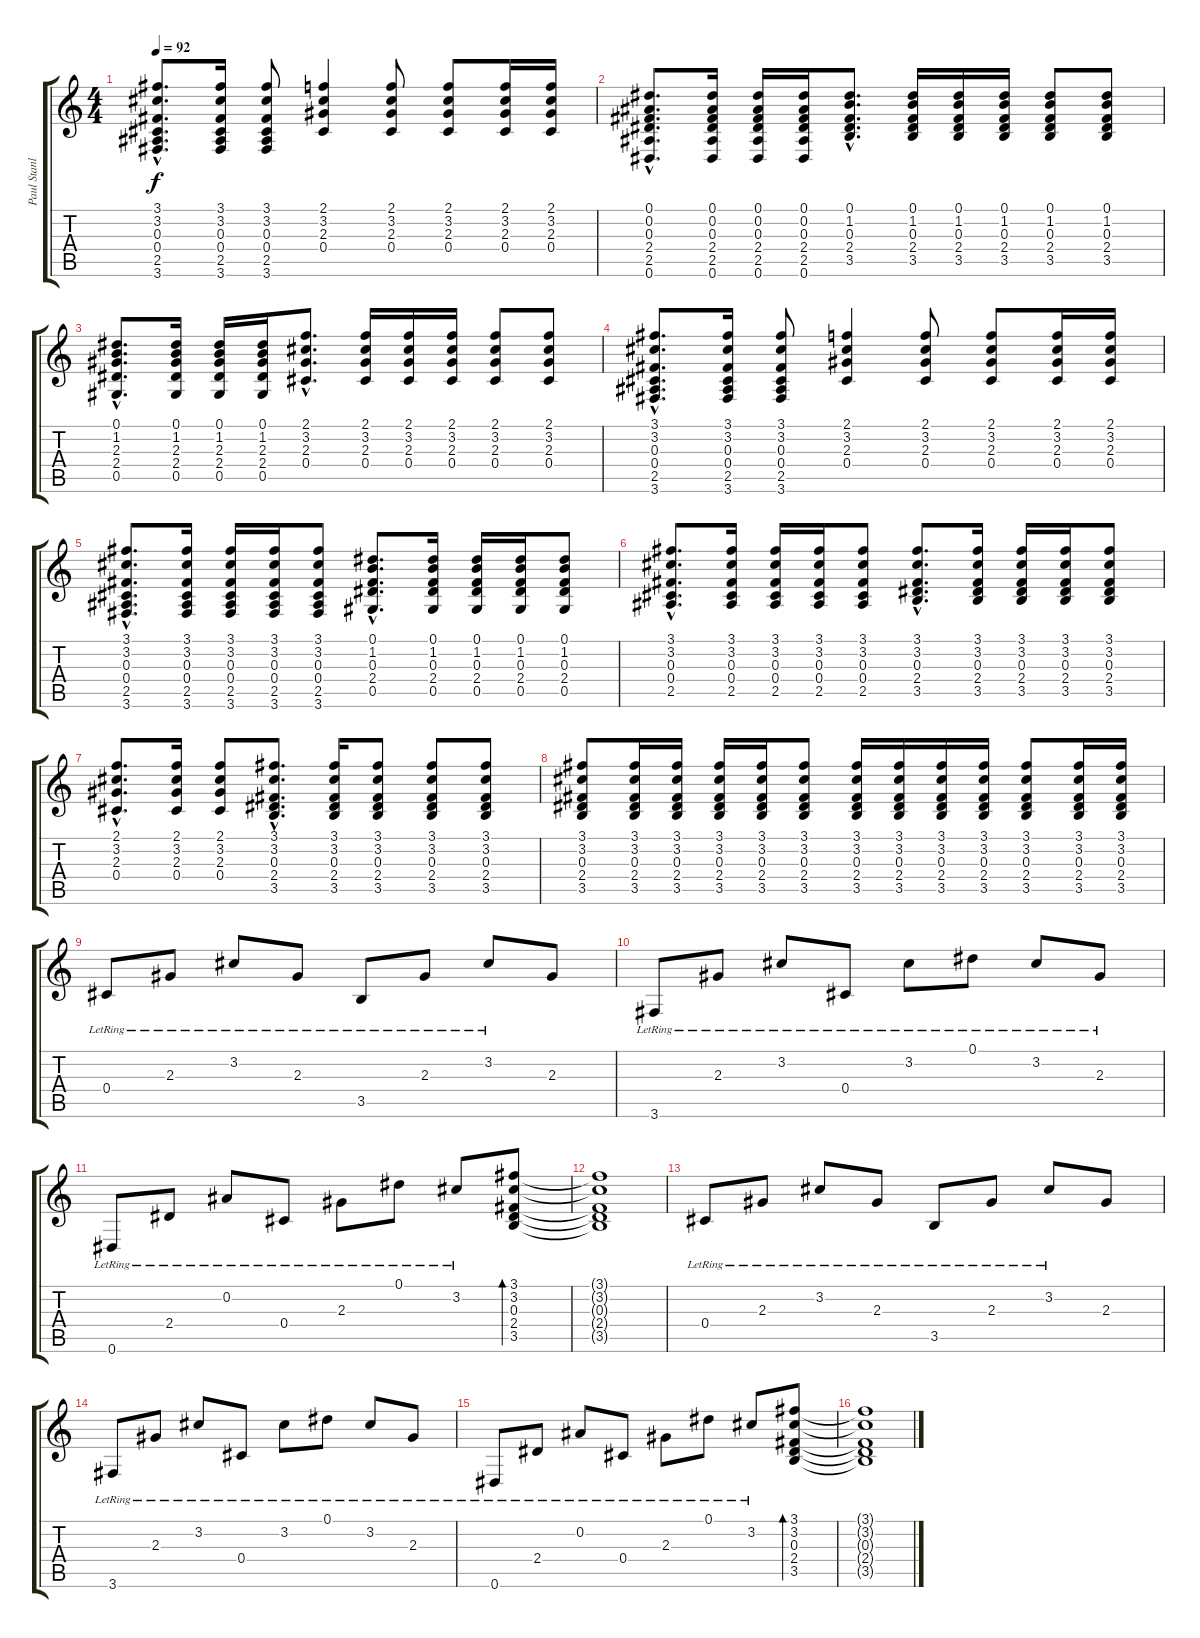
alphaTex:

\track ("Paul Stanley" "Paul Stanl") {instrument acousticguitarsteel}
\staff {score tabs}
\tuning (Eb4 Bb3 Gb3 Db3 Ab2 Eb2) {hide}
\ts (4 4)
\tempo 92
\clef g2
\ks c
(3.1{hac} 3.2{hac} 0.3{hac} 0.4{hac} 2.5{hac} 3.6{hac}).8{d dy f} (3.1 3.2 0.3 0.4 2.5 3.6).16 (3.1 3.2 0.3 0.4 2.5 3.6).8 (2.1 3.2 2.3 0.4).4 (2.1 3.2 2.3 0.4).8 (2.1 3.2 2.3 0.4).8 (2.1 3.2 2.3 0.4).16 (2.1 3.2 2.3 0.4).16 |
(0.1{hac} 0.2{hac} 0.3{hac} 2.4{hac} 2.5{hac} 0.6{hac}).8{d} (0.1 0.2 0.3 2.4 2.5 0.6).16 (0.1 0.2 0.3 2.4 2.5 0.6).16 (0.1 0.2 0.3 2.4 2.5 0.6).16 (0.1{hac} 1.2{hac} 0.3{hac} 2.4{hac} 3.5{hac}).8{d} (0.1 1.2 0.3 2.4 3.5).16 (0.1 1.2 0.3 2.4 3.5).16 (0.1 1.2 0.3 2.4 3.5).16 (0.1 1.2 0.3 2.4 3.5).8 (0.1 1.2 0.3 2.4 3.5).8 |
(0.1{hac} 1.2{hac} 2.3{hac} 2.4{hac} 0.5{hac}).8{d} (0.1 1.2 2.3 2.4 0.5).16 (0.1 1.2 2.3 2.4 0.5).16 (0.1 1.2 2.3 2.4 0.5).16 (2.1{hac} 3.2{hac} 2.3{hac} 0.4{hac}).8{d} (2.1 3.2 2.3 0.4).16 (2.1 3.2 2.3 0.4).16 (2.1 3.2 2.3 0.4).16 (2.1 3.2 2.3 0.4).8 (2.1 3.2 2.3 0.4).8 |
(3.1{hac} 3.2{hac} 0.3{hac} 0.4{hac} 2.5{hac} 3.6{hac}).8{d} (3.1 3.2 0.3 0.4 2.5 3.6).16 (3.1 3.2 0.3 0.4 2.5 3.6).8 (2.1 3.2 2.3 0.4).4 (2.1 3.2 2.3 0.4).8 (2.1 3.2 2.3 0.4).8 (2.1 3.2 2.3 0.4).16 (2.1 3.2 2.3 0.4).16 |
(3.1{hac} 3.2{hac} 0.3{hac} 0.4{hac} 2.5{hac} 3.6{hac}).8{d} (3.1 3.2 0.3 0.4 2.5 3.6).16 (3.1 3.2 0.3 0.4 2.5 3.6).16 (3.1 3.2 0.3 0.4 2.5 3.6).16 (3.1 3.2 0.3 0.4 2.5 3.6).8 (0.1{hac} 1.2{hac} 0.3{hac} 2.4{hac} 0.5{hac}).8{d} (0.1 1.2 0.3 2.4 0.5).16 (0.1 1.2 0.3 2.4 0.5).16 (0.1 1.2 0.3 2.4 0.5).16 (0.1 1.2 0.3 2.4 0.5).8 |
(3.1{hac} 3.2{hac} 0.3{hac} 0.4{hac} 2.5{hac}).8{d} (3.1 3.2 0.3 0.4 2.5).16 (3.1 3.2 0.3 0.4 2.5).16 (3.1 3.2 0.3 0.4 2.5).16 (3.1 3.2 0.3 0.4 2.5).8 (3.1{hac} 3.2{hac} 0.3{hac} 2.4{hac} 3.5{hac}).8{d} (3.1 3.2 0.3 2.4 3.5).16 (3.1 3.2 0.3 2.4 3.5).16 (3.1 3.2 0.3 2.4 3.5).16 (3.1 3.2 0.3 2.4 3.5).8 |
(2.1{hac} 3.2{hac} 2.3{hac} 0.4{hac}).8{d} (2.1 3.2 2.3 0.4).16 (2.1 3.2 2.3 0.4).8 (3.1{hac} 3.2{hac} 0.3{hac} 2.4{hac} 3.5{hac}).8{d} (3.1 3.2 0.3 2.4 3.5).16 (3.1 3.2 0.3 2.4 3.5).8 (3.1 3.2 0.3 2.4 3.5).8 (3.1 3.2 0.3 2.4 3.5).8 |
(3.1 3.2 0.3 2.4 3.5).8 (3.1 3.2 0.3 2.4 3.5).16 (3.1 3.2 0.3 2.4 3.5).16 (3.1 3.2 0.3 2.4 3.5).16 (3.1 3.2 0.3 2.4 3.5).16 (3.1 3.2 0.3 2.4 3.5).8 (3.1 3.2 0.3 2.4 3.5).16 (3.1 3.2 0.3 2.4 3.5).16 (3.1 3.2 0.3 2.4 3.5).16 (3.1 3.2 0.3 2.4 3.5).16 (3.1 3.2 0.3 2.4 3.5).8 (3.1 3.2 0.3 2.4 3.5).16 (3.1 3.2 0.3 2.4 3.5).16 |
0.4{lr}.8 2.3{lr}.8 3.2{lr}.8 2.3{lr}.8 3.5{lr}.8 2.3{lr}.8 3.2{lr}.8 2.3.8 |
3.6{lr}.8 2.3{lr}.8 3.2{lr}.8 0.4{lr}.8 3.2{lr}.8 0.1{lr}.8 3.2{lr}.8 2.3{lr}.8 |
0.6{lr}.8 2.4{lr}.8 0.2{lr}.8 0.4{lr}.8 2.3{lr}.8 0.1{lr}.8 3.2{lr}.8 (3.1 3.2 0.3 2.4 3.5).8{bd 120} |
(3.1{t} 3.2{t} 0.3{t} 2.4{t} 3.5{t}).1 |
0.4{lr}.8 2.3{lr}.8 3.2{lr}.8 2.3{lr}.8 3.5{lr}.8 2.3{lr}.8 3.2{lr}.8 2.3.8 |
3.6{lr}.8 2.3{lr}.8 3.2{lr}.8 0.4{lr}.8 3.2{lr}.8 0.1{lr}.8 3.2{lr}.8 2.3{lr}.8 |
0.6{lr}.8 2.4{lr}.8 0.2{lr}.8 0.4{lr}.8 2.3{lr}.8 0.1{lr}.8 3.2{lr}.8 (3.1 3.2 0.3 2.4 3.5).8{bd 120} |
(3.1{t} 3.2{t} 0.3{t} 2.4{t} 3.5{t}).1
